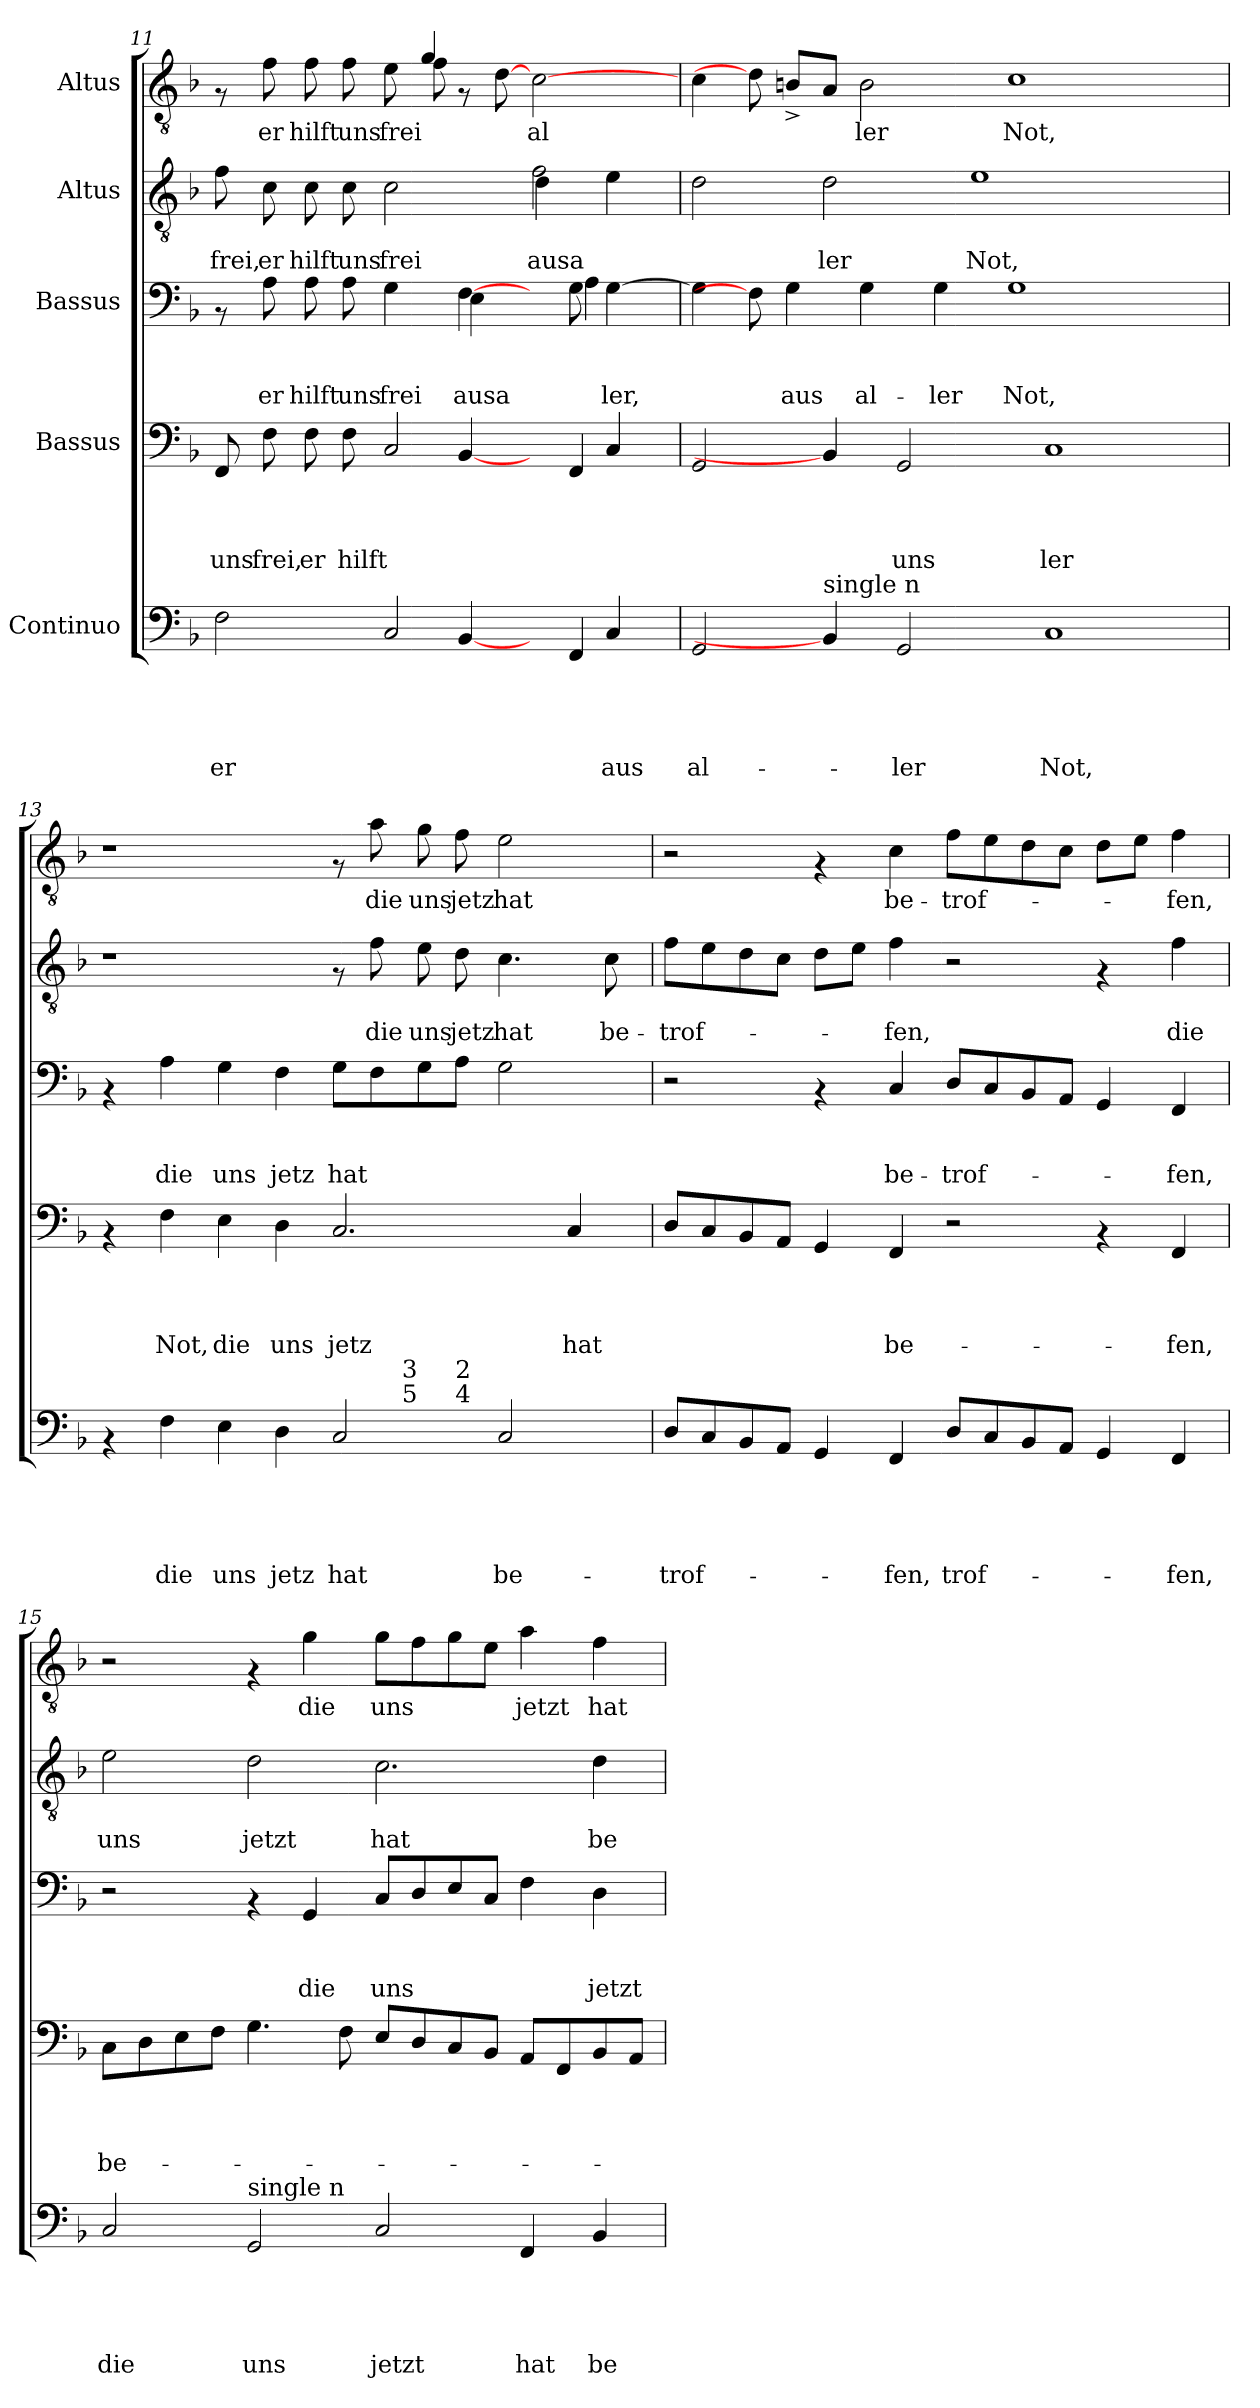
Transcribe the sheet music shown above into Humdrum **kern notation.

**kern	**text	**text	**text	**text	**text	**kern	**text	**text	**text	**text	**kern	**text	**text	**text	**kern	**text	**text	**kern	**text
*part5	*part5	*part5	*part5	*part5	*part5	*part4	*part4	*part4	*part4	*part4	*part3	*part3	*part3	*part3	*part2	*part2	*part2	*part1	*part1
*staff5	*staff5	*staff5	*staff5	*staff5	*staff5	*staff4	*staff4	*staff4	*staff4	*staff4	*staff3	*staff3	*staff3	*staff3	*staff2	*staff2	*staff2	*staff1	*staff1
*I"Continuo	*	*	*	*	*	*I"Bassus	*	*	*	*	*I"Bassus	*	*	*	*I"Altus	*	*	*I"Altus	*
*clefF4	*	*	*	*	*	*clefF4	*	*	*	*	*clefF4	*	*	*	*clefGv2	*	*	*clefGv2	*
*k[b-]	*	*	*	*	*	*k[b-]	*	*	*	*	*k[b-]	*	*	*	*k[b-]	*	*	*k[b-]	*
*F:	*	*	*	*	*	*F:	*	*	*	*	*F:	*	*	*	*F:	*	*	*F:	*
=11	=11	=11	=11	=11	=11	=11	=11	=11	=11	=11	=11	=11	=11	=11	=11	=11	=11	=11	=11
!	!	!	!	!	!LO:LY:b	!	!	!	!	!LO:LY:b	!	!	!	!	!	!	!LO:LY:b	!	!
*^	*	*	*	*	*	*^	*	*	*	*	*^	*	*	*	*^	*	*	*^	*
*	*^	*	*	*	*	*	*	*^	*	*	*	*	*	*	*	*	*	*	*	*	*	*	*^	*
2F\	2.ryy	1ryy	.	.	.	.	er	8FF/	2.ryy	1ryy	.	.	.	uns	8rAA	2.ryy	.	.	.	8f\	1ryy	.	frei,	8rF	2ryy	1ryy	.
!	!	!	!	!	!	!	!	!	!	!	!	!	!	!LO:LY:b	!	!	!	!	!LO:LY:b	!	!	!	!LO:LY:b	!	!	!	!LO:LY:b
.	.	.	.	.	.	.	.	8F\	.	.	.	.	.	frei,	8A\	.	.	.	er	8c\	.	.	er	8f\	.	.	er
!	!	!	!	!	!	!	!	!	!	!	!	!	!	!LO:LY:b	!	!	!	!	!LO:LY:b	!	!	!	!LO:LY:b	!	!	!	!LO:LY:b
.	.	.	.	.	.	.	.	8F\	.	.	.	.	.	er	8A\	.	.	.	hilft	8c\	.	.	hilft	8f\	.	.	hilft
!	!	!	!	!	!	!	!	!	!	!	!	!	!	!LO:LY:b	!	!	!	!	!LO:LY:b	!	!	!	!LO:LY:b	!	!	!	!LO:LY:b
.	.	.	.	.	.	.	.	8F\	.	.	.	.	.	hilft	8A\	.	.	.	uns	8c\	.	.	uns	8f\	.	.	uns
!	!	!	!	!	!	!	!	!	!	!	!	!	!	!	!	!	!	!	!LO:LY:b	!	!	!	!LO:LY:b	!	!	!	!LO:LY:b
2C/	.	.	.	.	.	.	.	2C/	.	.	.	.	.	.	4G\	.	.	.	frei	2c\	.	.	frei	8e\	8ryy	.	frei
.	.	.	.	.	.	.	.	.	.	.	.	.	.	.	.	.	.	.	.	.	.	.	.	4g/	8f\	.	.
!	!	!	!	!	!	!	!	!	!	!	!	!	!	!	!	!	!	!	!LO:LY:b	!	!	!	!	!	!	!	!
.	[4BB-/	.	.	.	.	.	.	.	[4BB-/	.	.	.	.	.	[4F\	4E\	.	.	ausa	.	.	.	.	.	8rF	.	.
.	.	.	.	.	.	.	.	.	.	.	.	.	.	.	.	.	.	.	.	.	.	.	.	2ryy	[8d\	.	.
!	!	!	!	!	!	!	!	!	!	!	!	!	!	!	!	!	!	!	!	!	!	!	!LO:LY:b	!	!	!	!LO:LY:b
2ryy	4ryy	8ryy	.	.	.	.	.	2ryy	4ryy	8ryy	.	.	.	.	8ryy	8ryy	.	.	.	2f\	4d\	.	ausa	.	2ryy	[>2c\	al-
.	.	4FF/	.	.	.	.	.	.	.	4FF/	.	.	.	.	8G\	4A\	.	.	.	.	.	.	.	.	.	.	.
!	!	!	!	!	!	!	!LO:LY:b	!	!	!	!	!	!	!	!	!	!	!	!LO:LY:b	!	!	!	!	!	!	!	!
.	4C/	.	.	.	.	.	aus	.	4C/	.	.	.	.	.	[>4G\	.	.	.	ler,	.	4e\	.	.	.	.	.	.
.	.	8ryy	.	.	.	.	.	.	.	8ryy	.	.	.	.	.	8ryy	.	.	.	.	.	.	.	8ryy	.	.	.
*	*	*	*	*	*	*	*	*	*	*	*	*	*	*	*	*	*	*	*	*v	*v	*	*	*	*	*	*
*	*	*	*	*	*	*	*	*	*	*	*	*	*	*	*	*	*	*	*	*	*	*	*v	*v	*v	*
=12	=12	=12	=12	=12	=12	=12	=12	=12	=12	=12	=12	=12	=12	=12	=12	=12	=12	=12	=12	=12	=12	=12	=12	=12
!LO:TX:a:t=single n	!	!	!	!	!	!	!	!	!	!	!	!	!	!	!	!	!	!	!	!	!	!	!	!
!	!	!	!	!	!	!	!LO:LY:b	!	!	!	!	!	!	!	!	!	!	!	!	!	!	!	!	!
*v	*v	*v	*	*	*	*	*	*	*	*	*	*	*	*	*v	*v	*	*	*	*	*	*	*	*
*	*	*	*	*	*	*v	*v	*v	*	*	*	*	*	*	*	*	*	*	*	*	*
2GG/	.	.	.	.	al-	2GG/	.	.	.	.	4G\]	.	.	.	2d\	.	.	4c\	.
.	.	.	.	.	.	.	.	.	.	.	8F\]	.	.	.	.	.	.	8d\]	.
!	!	!	!	!	!	!	!	!	!	!	!	!	!	!LO:LY:b	!	!	!	!	!
.	.	.	.	.	.	.	.	.	.	.	4G\	.	.	aus	.	.	.	8Bn^</L	.
!LO:TX:a:t=single n	!	!	!	!	!	!	!	!	!	!	!	!	!	!	!	!	!	!	!
!	!	!	!	!	!	!	!	!	!	!	!	!	!	!	!	!	!LO:LY:b	!	!
4BB-/]	.	.	.	.	.	4BB-/]	.	.	.	.	.	.	.	.	2d\	.	ler	8A/J	.
!	!	!	!	!	!	!	!	!	!	!	!	!	!	!LO:LY:b	!	!	!	!	!LO:LY:b
.	.	.	.	.	.	.	.	.	.	.	4G\	.	.	al-	.	.	.	2B\	-ler
!	!	!	!	!	!LO:LY:b	!	!	!	!	!LO:LY:b	!	!	!	!	!	!	!	!	!
2GG/	.	.	.	.	-ler	2GG/	.	.	.	uns	.	.	.	.	.	.	.	.	.
!	!	!	!	!	!	!	!	!	!	!	!	!	!	!LO:LY:b	!	!	!	!	!
.	.	.	.	.	.	.	.	.	.	.	4G\	.	.	-ler	.	.	.	.	.
!	!	!	!	!	!	!	!	!	!	!	!	!	!	!	!	!	!LO:LY:b	!	!
.	.	.	.	.	.	.	.	.	.	.	.	.	.	.	1e	.	Not,	.	.
!	!	!	!	!	!	!	!	!	!	!	!	!	!	!LO:LY:b	!	!	!	!	!LO:LY:b
.	.	.	.	.	.	.	.	.	.	.	1G	.	.	Not,	.	.	.	1c	Not,
!	!	!	!	!	!LO:LY:b	!	!	!	!	!LO:LY:b	!	!	!	!	!	!	!	!	!
1C	.	.	.	.	Not,	1C	.	.	.	ler	.	.	.	.	.	.	.	.	.
.	.	.	.	.	.	.	.	.	.	.	.	.	.	.	4ryy	.	.	.	.
.	.	.	.	.	.	.	.	.	.	.	8ryy	.	.	.	.	.	.	8ryy	.
!!LO:PB:g=z
=13	=13	=13	=13	=13	=13	=13	=13	=13	=13	=13	=13	=13	=13	=13	=13	=13	=13	=13	=13
*^	*	*	*	*	*	*	*	*	*	*	*	*	*	*	*	*	*	*	*
*	*^	*	*	*	*	*	*	*	*	*	*	*	*	*	*	*	*	*	*	*
4rAA	1ryy	1ryy	.	.	.	.	.	4rAA	.	.	.	.	4rAA	.	.	.	1r	.	.	1r	.
!	!	!	!	!	!	!	!LO:LY:b	!	!	!	!	!LO:LY:b	!	!	!	!LO:LY:b	!	!	!	!	!
4F\	.	.	.	.	.	.	die	4F\	.	.	.	Not,	4A\	.	.	die	.	.	.	.	.
!	!	!	!	!	!	!	!LO:LY:b	!	!	!	!	!LO:LY:b	!	!	!	!LO:LY:b	!	!	!	!	!
4E\	.	.	.	.	.	.	uns	4E\	.	.	.	die	4G\	.	.	uns	.	.	.	.	.
!	!	!	!	!	!	!	!LO:LY:b	!	!	!	!	!LO:LY:b	!	!	!	!LO:LY:b	!	!	!	!	!
4D\	.	.	.	.	.	.	jetz	4D\	.	.	.	uns	4F\	.	.	jetz	.	.	.	.	.
!	!	!	!	!	!	!	!LO:LY:b	!	!	!	!	!LO:LY:b	!	!	!	!LO:LY:b	!	!	!	!	!
2C>/	8..ryy	4.ryy	.	.	.	.	hat	2.C/	.	.	.	jetz	8G\L	.	.	hat	8rF	.	.	8rF	.
!	!	!	!	!	!	!	!	!	!	!	!	!	!	!	!	!	!	!	!LO:LY:b	!	!LO:LY:b
.	.	.	.	.	.	.	.	.	.	.	.	.	8F\	.	.	.	8f\	.	die	8a\	die
!	!LO:TX:a:t=5	!	!	!	!	!	!	!	!	!	!	!	!	!	!	!	!	!	!	!	!
!	!LO:TX:a:t=3	!	!	!	!	!	!	!	!	!	!	!	!	!	!	!	!	!	!	!	!
.	2ryy	.	.	.	.	.	.	.	.	.	.	.	.	.	.	.	.	.	.	.	.
!	!	!	!	!	!	!	!	!	!	!	!	!	!	!	!	!	!	!	!LO:LY:b	!	!LO:LY:b
.	.	.	.	.	.	.	.	.	.	.	.	.	8G\	.	.	.	8e\	.	uns	8g\	uns
!	!	!LO:TX:a:t=4	!	!	!	!	!	!	!	!	!	!	!	!	!	!	!	!	!	!	!
!	!	!LO:TX:a:t=2	!	!	!	!	!	!	!	!	!	!	!	!	!	!	!	!	!	!	!
!	!	!	!	!	!	!	!	!	!	!	!	!	!	!	!	!	!	!	!LO:LY:b	!	!LO:LY:b
.	.	2ryy	.	.	.	.	.	.	.	.	.	.	8A\J	.	.	.	8d\	.	jetz	8f\	jetz
!	!	!	!	!	!	!	!LO:LY:b	!	!	!	!	!	!	!	!	!	!	!	!LO:LY:b	!	!LO:LY:b
2C>/	.	.	.	.	.	.	be-	.	.	.	.	.	2G\	.	.	.	4.c\	.	hat	2e\	hat
.	4ryy	.	.	.	.	.	.	.	.	.	.	.	.	.	.	.	.	.	.	.	.
!	!	!	!	!	!	!	!	!	!	!	!	!LO:LY:b	!	!	!	!	!	!	!	!	!
.	.	.	.	.	.	.	.	4C/	.	.	.	hat	.	.	.	.	.	.	.	.	.
!	!	!	!	!	!	!	!	!	!	!	!	!	!	!	!	!	!	!	!LO:LY:b	!	!
.	.	8ryy	.	.	.	.	.	.	.	.	.	.	.	.	.	.	8c\	.	be-	.	.
.	32ryy	.	.	.	.	.	.	.	.	.	.	.	.	.	.	.	.	.	.	.	.
=14	=14	=14	=14	=14	=14	=14	=14	=14	=14	=14	=14	=14	=14	=14	=14	=14	=14	=14	=14	=14	=14
!	!	!	!	!	!	!	!LO:LY:b	!	!	!	!	!	!	!	!	!	!	!	!LO:LY:b	!	!
*v	*v	*v	*	*	*	*	*	*	*	*	*	*	*	*	*	*	*	*	*	*	*
8D/L	.	.	.	.	-trof-	8D/L	.	.	.	.	2r	.	.	.	8f\L	.	-trof-	2r	.
8C/	.	.	.	.	.	8C/	.	.	.	.	.	.	.	.	8e\	.	.	.	.
8BB-/	.	.	.	.	.	8BB-/	.	.	.	.	.	.	.	.	8d\	.	.	.	.
8AA/J	.	.	.	.	.	8AA/J	.	.	.	.	.	.	.	.	8c\J	.	.	.	.
4GG/	.	.	.	.	.	4GG/	.	.	.	.	4rAA	.	.	.	8d\L	.	.	4rF	.
.	.	.	.	.	.	.	.	.	.	.	.	.	.	.	8e\J	.	.	.	.
!	!	!	!	!	!LO:LY:b	!	!	!	!	!LO:LY:b	!	!	!	!LO:LY:b	!	!	!LO:LY:b	!	!LO:LY:b
4FF/	.	.	.	.	-fen,	4FF/	.	.	.	be-	4C/	.	.	be-	4f\	.	-fen,	4c\	be-
!	!	!	!	!	!LO:LY:b	!	!	!	!	!	!	!	!	!LO:LY:b	!	!	!	!	!LO:LY:b
8D/L	.	.	.	.	trof-	2r	.	.	.	.	8D/L	.	.	-trof-	2r	.	.	8f\L	-trof-
8C/	.	.	.	.	.	.	.	.	.	.	8C/	.	.	.	.	.	.	8e\	.
8BB-/	.	.	.	.	.	.	.	.	.	.	8BB-/	.	.	.	.	.	.	8d\	.
8AA/J	.	.	.	.	.	.	.	.	.	.	8AA/J	.	.	.	.	.	.	8c\J	.
4GG/	.	.	.	.	.	4rAA	.	.	.	.	4GG/	.	.	.	4rF	.	.	8d\L	.
.	.	.	.	.	.	.	.	.	.	.	.	.	.	.	.	.	.	8e\J	.
!	!	!	!	!	!LO:LY:b	!	!	!	!	!LO:LY:b	!	!	!	!LO:LY:b	!	!	!LO:LY:b	!	!LO:LY:b
4FF/	.	.	.	.	-fen,	4FF/	.	.	.	-fen,	4FF/	.	.	-fen,	4f\	.	die	4f\	-fen,
=15	=15	=15	=15	=15	=15	=15	=15	=15	=15	=15	=15	=15	=15	=15	=15	=15	=15	=15	=15
!	!	!	!	!	!LO:LY:b	!	!	!	!	!LO:LY:b	!	!	!	!	!	!	!LO:LY:b	!	!
2C/	.	.	.	.	die	8C\L	.	.	.	be-	2r	.	.	.	2e\	.	uns	2r	.
.	.	.	.	.	.	8D\	.	.	.	.	.	.	.	.	.	.	.	.	.
.	.	.	.	.	.	8E\	.	.	.	.	.	.	.	.	.	.	.	.	.
.	.	.	.	.	.	8F\J	.	.	.	.	.	.	.	.	.	.	.	.	.
!LO:TX:a:t=single n	!	!	!	!	!	!	!	!	!	!	!	!	!	!	!	!	!	!	!
!	!	!	!	!	!LO:LY:b	!	!	!	!	!	!	!	!	!	!	!	!LO:LY:b	!	!
2GG/	.	.	.	.	uns	4.G\	.	.	.	.	4rAA	.	.	.	2d\	.	jetzt	4rF	.
!	!	!	!	!	!	!	!	!	!	!	!	!	!	!LO:LY:b	!	!	!	!	!LO:LY:b
.	.	.	.	.	.	.	.	.	.	.	4GG/	.	.	die	.	.	.	4g\	die
.	.	.	.	.	.	8F\	.	.	.	.	.	.	.	.	.	.	.	.	.
!	!	!	!	!	!LO:LY:b	!	!	!	!	!	!	!	!	!LO:LY:b	!	!	!LO:LY:b	!	!LO:LY:b
2C/	.	.	.	.	jetzt	8E/L	.	.	.	.	8C/L	.	.	uns	2.c\	.	hat	8g\L	uns
.	.	.	.	.	.	8D/	.	.	.	.	8D/	.	.	.	.	.	.	8f\	.
.	.	.	.	.	.	8C/	.	.	.	.	8E/	.	.	.	.	.	.	8g\	.
.	.	.	.	.	.	8BB-/J	.	.	.	.	8C/J	.	.	.	.	.	.	8e\J	.
!	!	!	!	!	!LO:LY:b	!	!	!	!	!	!	!	!	!	!	!	!	!	!LO:LY:b
4FF/	.	.	.	.	hat	8AA/L	.	.	.	.	4F\	.	.	.	.	.	.	4a\	jetzt
.	.	.	.	.	.	8FF/	.	.	.	.	.	.	.	.	.	.	.	.	.
!	!	!	!	!	!LO:LY:b	!	!	!	!	!	!	!	!	!LO:LY:b	!	!	!LO:LY:b	!	!LO:LY:b
4BB-/	.	.	.	.	be-	8BB-/	.	.	.	.	4D\	.	.	jetzt	4d\	.	be-	4f\	hat
.	.	.	.	.	.	8AA/J	.	.	.	.	.	.	.	.	.	.	.	.	.
=	=	=	=	=	=	=	=	=	=	=	=	=	=	=	=	=	=	=	=
*-	*-	*-	*-	*-	*-	*-	*-	*-	*-	*-	*-	*-	*-	*-	*-	*-	*-	*-	*-
